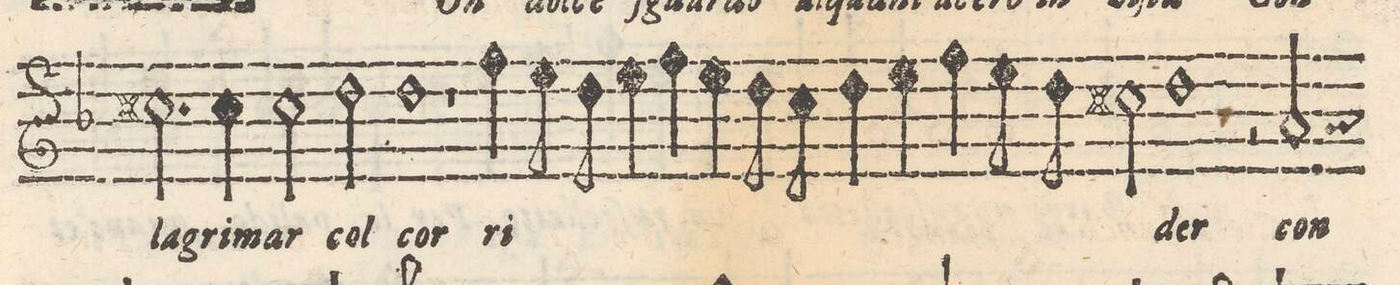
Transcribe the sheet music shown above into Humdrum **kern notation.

**kern	**text
*I"CANTO	*
*clefG2	*
*k[b-]	*
*met(C)	*
*M4/4	*
2.cc#X\	la-
4cc#\	-gri-
=13-	=13-
2cc#yX\	-mar
2dd\	col
=14-	=14-
1dd	cor
=15-	=15-
1r	.
=16-	=16-
4ff\	ri-
8ee\	.
8dd\	.
4ee\	.
4ff\	.
=17-	=17-
4ee\	.
8dd\	.
8ccny\	.
4dd\	.
4ee\	.
=18-	=18-
4ff\	.
8ee\	.
8dd\	.
2cc#X\	.
=19-	=19-
1dd	-der
=20-	=20-
2r	.
2a/	con
*custos:a	*
=21-	=21-
*-	*-
